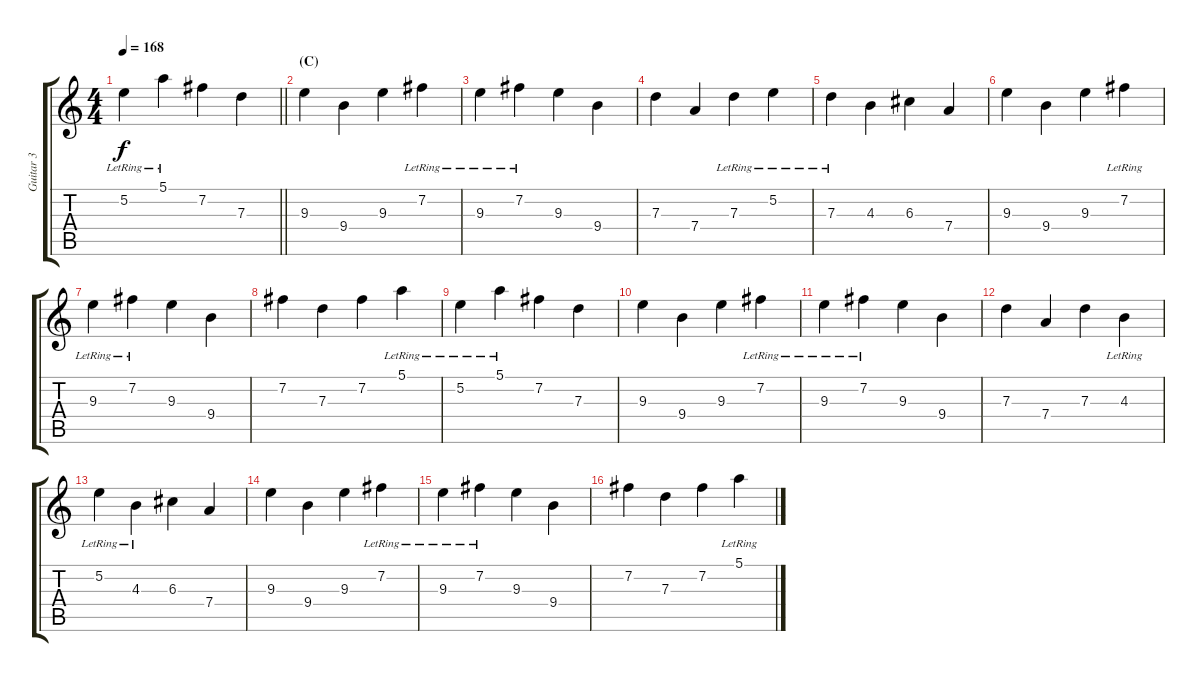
\track ("Guitar 3" "Guitar 3") {instrument acousticguitarsteel}
\staff {score tabs}
\tuning (E4 B3 G3 D3 A2 E2) {hide}
\ts (4 4)
\tempo 168
\clef g2
\barLineRight lightlight
\ks c
5.2{lr}.4{dy f} 5.1{lr}.4 7.2.4 7.3.4 |
\section ("" "(C)")
9.3.4 9.4.4 9.3.4 7.2{lr}.4 |
9.3{lr}.4 7.2{lr}.4 9.3.4 9.4.4 |
7.3.4 7.4.4 7.3{lr}.4 5.2{lr}.4 |
7.3{lr}.4 4.3.4 6.3.4 7.4.4 |
9.3.4 9.4.4 9.3.4 7.2{lr}.4 |
9.3{lr}.4 7.2{lr}.4 9.3.4 9.4.4 |
7.2.4 7.3.4 7.2.4 5.1{lr}.4 |
5.2{lr}.4 5.1{lr}.4 7.2.4 7.3.4 |
9.3.4 9.4.4 9.3.4 7.2{lr}.4 |
9.3{lr}.4 7.2{lr}.4 9.3.4 9.4.4 |
7.3.4 7.4.4 7.3.4 4.3{lr}.4 |
5.2{lr}.4 4.3{lr}.4 6.3.4 7.4.4 |
9.3.4 9.4.4 9.3.4 7.2{lr}.4 |
9.3{lr}.4 7.2{lr}.4 9.3.4 9.4.4 |
7.2.4 7.3.4 7.2.4 5.1{lr}.4
